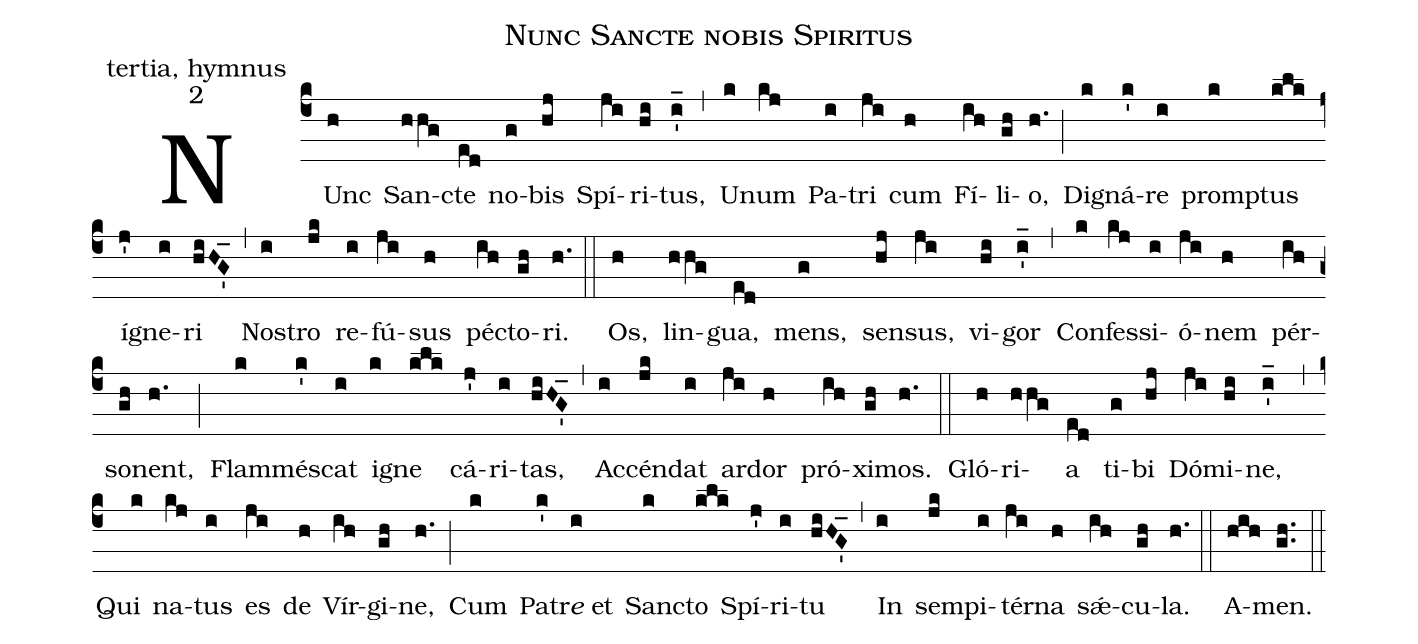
name: Nunc Sancte nobis Spiritus;
office-part: tertia, hymnus;
mode: 2;
%%
(c4)
NUnc(h) San(hhg)cte(ed) no(g)bis(hj) Spí(ji)ri(hi)tus,(i_') (,)
U(k)num(kj) Pa(i)tri(ji) cum(h) Fí(ih)li(gh)o,(h.) (;)
Dig(k)ná(k')re(i) prom(k)ptus(klk) íg(j')ne(i)ri(hiHG_') (,)
Nos(i)tro(jk) re(i)fú(ji)sus(h) péc(ih)to(gh)ri.(h.) (::)

Os,(h) lin(hhg)gua,(ed) mens,(g) sen(hj)sus,(ji) vi(hi)gor(i_') (,)
Con(k)fes(kj)si(i)ó(ji)nem(h) pér(ih)so(gh)nent,(h.) (;)
Flam(k)més(k')cat(i) ig(k)ne(klk) cá(j')ri(i)tas,(hiHG_') (,)
Ac(i)cén(jk)dat(i) ar(ji)dor(h) pró(ih)xi(gh)mos.(h.) (::)

Gló(h)ri(hhg)a(ed) ti(g)bi(hj) Dó(ji)mi(hi)ne,(i_') (,)
Qui(k) na(kj)tus(i) es(ji) de(h) Vír(ih)gi(gh)ne,(h.) (;)
Cum(k) Pat(k')r<i>e</i> et(i) San(k)cto(klk) Spí(j')ri(i)tu(hiHG_') (,)
In(i) sem(jk)pi(i)tér(ji)na(h) sǽ(ih)cu(gh)la.(h.) (::)

A(hih)men.(gh..) (::)
